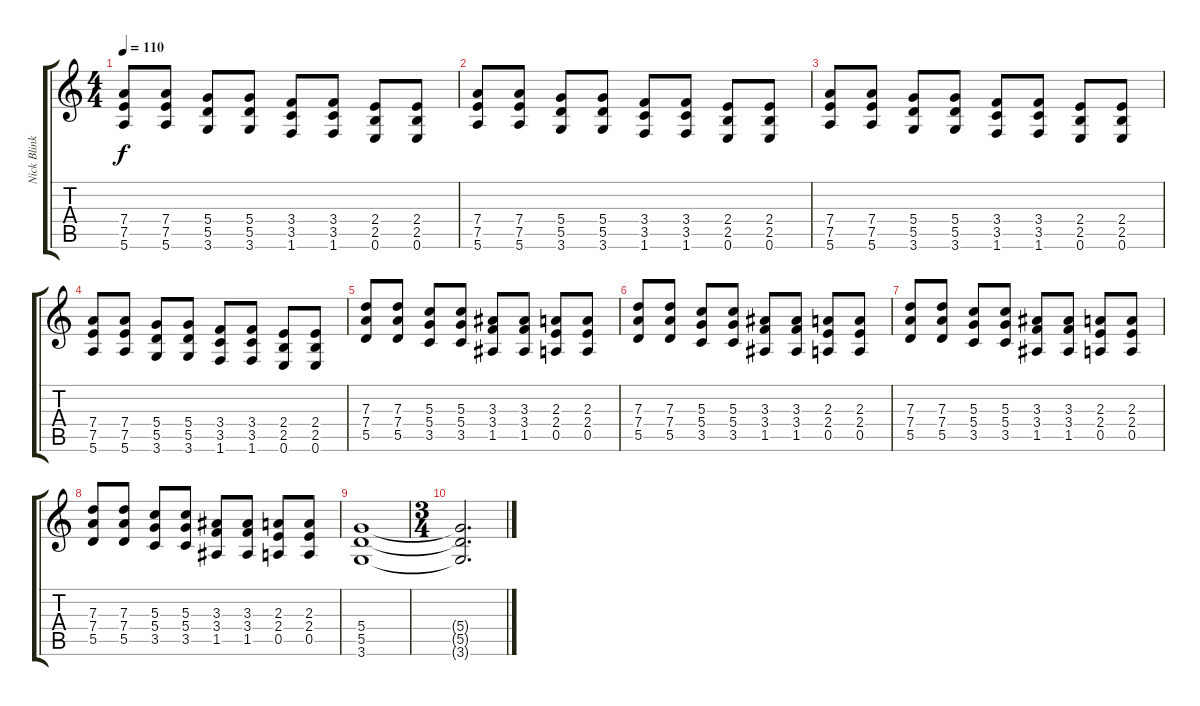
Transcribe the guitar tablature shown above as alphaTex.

\track ("Nick Blinko (Guitar)" "Nick Blink") {instrument overdrivenguitar}
\staff {score tabs}
\tuning (E4 B3 G3 D3 A2 E2) {hide}
\ts (4 4)
\tempo 110
\clef g2
\ks c
(7.4 7.5 5.6).8{dy f} (7.4 7.5 5.6).8 (5.4 5.5 3.6).8 (5.4 5.5 3.6).8 (3.4 3.5 1.6).8 (3.4 3.5 1.6).8 (2.4 2.5 0.6).8 (2.4 2.5 0.6).8 |
(7.4 7.5 5.6).8 (7.4 7.5 5.6).8 (5.4 5.5 3.6).8 (5.4 5.5 3.6).8 (3.4 3.5 1.6).8 (3.4 3.5 1.6).8 (2.4 2.5 0.6).8 (2.4 2.5 0.6).8 |
(7.4 7.5 5.6).8 (7.4 7.5 5.6).8 (5.4 5.5 3.6).8 (5.4 5.5 3.6).8 (3.4 3.5 1.6).8 (3.4 3.5 1.6).8 (2.4 2.5 0.6).8 (2.4 2.5 0.6).8 |
(7.4 7.5 5.6).8 (7.4 7.5 5.6).8 (5.4 5.5 3.6).8 (5.4 5.5 3.6).8 (3.4 3.5 1.6).8 (3.4 3.5 1.6).8 (2.4 2.5 0.6).8 (2.4 2.5 0.6).8 |
(7.3 7.4 5.5).8 (7.3 7.4 5.5).8 (5.3 5.4 3.5).8 (5.3 5.4 3.5).8 (3.3 3.4 1.5).8 (3.3 3.4 1.5).8 (2.3 2.4 0.5).8 (2.3 2.4 0.5).8 |
(7.3 7.4 5.5).8 (7.3 7.4 5.5).8 (5.3 5.4 3.5).8 (5.3 5.4 3.5).8 (3.3 3.4 1.5).8 (3.3 3.4 1.5).8 (2.3 2.4 0.5).8 (2.3 2.4 0.5).8 |
(7.3 7.4 5.5).8 (7.3 7.4 5.5).8 (5.3 5.4 3.5).8 (5.3 5.4 3.5).8 (3.3 3.4 1.5).8 (3.3 3.4 1.5).8 (2.3 2.4 0.5).8 (2.3 2.4 0.5).8 |
(7.3 7.4 5.5).8 (7.3 7.4 5.5).8 (5.3 5.4 3.5).8 (5.3 5.4 3.5).8 (3.3 3.4 1.5).8 (3.3 3.4 1.5).8 (2.3 2.4 0.5).8 (2.3 2.4 0.5).8 |
(5.4 5.5 3.6).1 |
\ts (3 4)
(5.4{t} 5.5{t} 3.6{t}).2{d}
